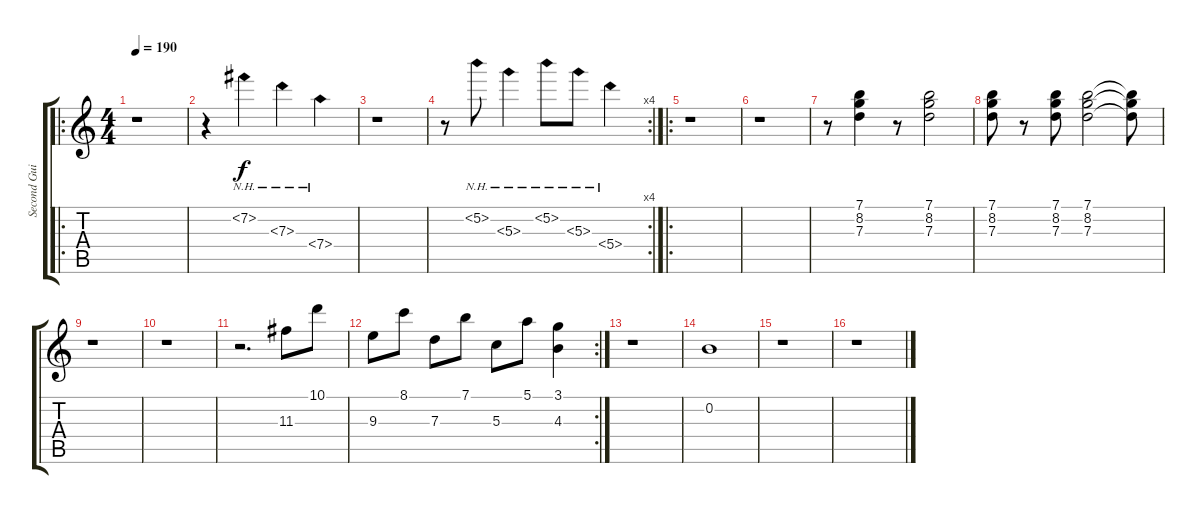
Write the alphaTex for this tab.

\track ("Second Guitar (auch natural...)" "Second Gui") {instrument distortionguitar}
\staff {score tabs}
\tuning (E4 B3 G3 D3 A2 E2) {hide}
\ro
\ts (4 4)
\tempo 190
\clef g2
\ks c
r.1{dy f instrument distortionguitar} |
r.4 7.2{nh}.4 7.3{nh}.4 7.4{nh}.4 |
r.1 |
\rc 4
r.8 5.2{nh}.8 5.3{nh}.4 5.2{nh}.8 5.3{nh}.8 5.4{nh}.4 |
\ro
r.1 |
r.1 |
r.8 (7.1 8.2 7.3).4 r.8 (7.1 8.2 7.3).2 |
(7.1 8.2 7.3).8 r.8 (7.1 8.2 7.3).8 (7.1 8.2 7.3).2 (7.1{t} 8.2{t} 7.3{t}).8 |
r.1 |
r.1 |
r.2{d} 11.3.8 10.1.8 |
\rc 2
9.3.8 8.1.8 7.3.8 7.1.8 5.3.8 5.1.8 (3.1 4.3).4 |
r.1 |
0.2.1 |
r.1 |
r.1
